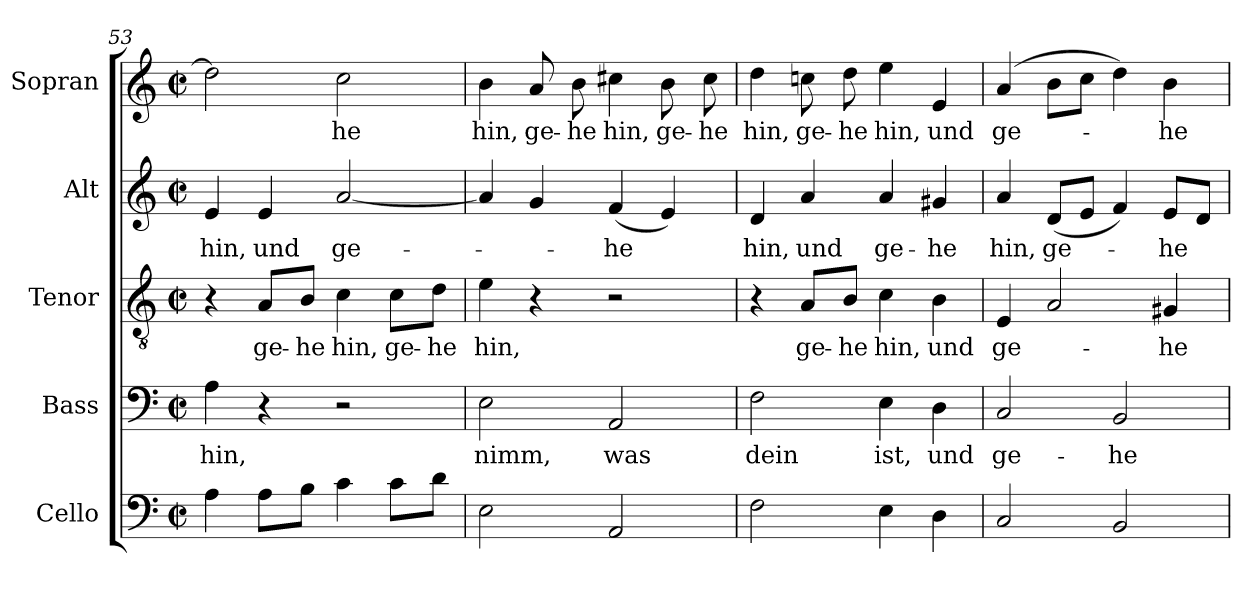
**kern	**kern	**text	**kern	**text	**kern	**text	**kern	**text
*part5	*part4	*part4	*part3	*part3	*part2	*part2	*part1	*part1
*staff5	*staff4	*staff4	*staff3	*staff3	*staff2	*staff2	*staff1	*staff1
*I"Cello	*I"Bass	*	*I"Tenor	*	*I"Alt	*	*I"Sopran	*
*	*I'B.	*	*I'T.	*	*I'A.	*	*I'S.	*
*clefF4	*clefF4	*	*clefGv2	*	*clefG2	*	*clefG2	*
*	*	*	*ITrd7c12	*	*	*	*	*
*k[]	*k[]	*	*k[]	*	*k[]	*	*k[]	*
*C:	*C:	*	*C:	*	*C:	*	*C:	*
*M2/2	*M2/2	*	*M2/2	*	*M2/2	*	*M2/2	*
*met(c|)	*met(c|)	*	*met(c|)	*	*met(c|)	*	*met(c|)	*
=53	=53	=53	=53	=53	=53	=53	=53	=53
!	!	!LO:LY:b:color=#000000	!	!	!	!	!	!
!	!	!	!	!	!	!LO:LY:b:color=#000000	!	!
4Ai\	4Ai\	hin,	4r	.	4ei/	hin,	2ddi\]	.
!	!	!	!	!LO:LY:b:color=#000000	!	!	!	!
!	!	!	!	!	!	!LO:LY:b:color=#000000	!	!
8Ai\L	4r	.	8AAi/L	ge-	4ei/	und	.	.
!	!	!	!	!LO:LY:b:color=#000000	!	!	!	!
8Bi\J	.	.	8BBi/J	-he	.	.	.	.
!	!	!	!	!LO:LY:b:color=#000000	!	!	!	!
!	!	!	!	!	!	!LO:LY:b:color=#000000	!	!
!	!	!	!	!	!	!	!	!LO:LY:b:color=#000000
4ci\	2r	.	4Ci\	hin,	[<2ai/	ge-	2cci\	-he
!	!	!	!	!LO:LY:b:color=#000000	!	!	!	!
8ci\L	.	.	8Ci\L	ge-	.	.	.	.
!	!	!	!	!LO:LY:b:color=#000000	!	!	!	!
8di\J	.	.	8Di\J	-he	.	.	.	.
=54	=54	=54	=54	=54	=54	=54	=54	=54
!	!	!LO:LY:b:color=#000000	!	!	!	!	!	!
!	!	!	!	!LO:LY:b:color=#000000	!	!	!	!
!	!	!	!	!	!	!	!	!LO:LY:b:color=#000000
2Ei\	2Ei\	nimm,	4Ei\	hin,	4ai/]	.	4bi\	hin,
!	!	!	!	!	!	!	!	!LO:LY:b:color=#000000
.	.	.	4r	.	4gi/	.	8ai/	ge-
!	!	!	!	!	!	!	!	!LO:LY:b:color=#000000
.	.	.	.	.	.	.	8bi\	-he
!	!	!LO:LY:b:color=#000000	!	!	!	!	!	!
!	!	!	!	!	!	!LO:LY:b:color=#000000	!	!
!	!	!	!	!	!	!	!	!LO:LY:b:color=#000000
2AAi/	2AAi/	was	2r	.	(4fi/	-he	4cc#Xi\	hin,
!	!	!	!	!	!	!	!	!LO:LY:b:color=#000000
.	.	.	.	.	4ei/)	.	8bi\	ge-
!	!	!	!	!	!	!	!	!LO:LY:b:color=#000000
.	.	.	.	.	.	.	8cc#i\	-he
!!LO:PB:g=z
=55	=55	=55	=55	=55	=55	=55	=55	=55
!	!	!LO:LY:b:color=#000000	!	!	!	!	!	!
!	!	!	!	!	!	!LO:LY:b:color=#000000	!	!
!	!	!	!	!	!	!	!	!LO:LY:b:color=#000000
2Fi\	2Fi\	dein	4r	.	4di/	hin,	4ddi\	hin,
!	!	!	!	!LO:LY:b:color=#000000	!	!	!	!
!	!	!	!	!	!	!LO:LY:b:color=#000000	!	!
!	!	!	!	!	!	!	!	!LO:LY:b:color=#000000
.	.	.	8AAi/L	ge-	4ai/	und	8ccni\	ge-
!	!	!	!	!LO:LY:b:color=#000000	!	!	!	!
!	!	!	!	!	!	!	!	!LO:LY:b:color=#000000
.	.	.	8BBi/J	-he	.	.	8ddi\	-he
!	!	!LO:LY:b:color=#000000	!	!	!	!	!	!
!	!	!	!	!LO:LY:b:color=#000000	!	!	!	!
!	!	!	!	!	!	!LO:LY:b:color=#000000	!	!
!	!	!	!	!	!	!	!	!LO:LY:b:color=#000000
4Ei\	4Ei\	ist,	4Ci\	hin,	4ai/	ge-	4eei\	hin,
!	!	!LO:LY:b:color=#000000	!	!	!	!	!	!
!	!	!	!	!LO:LY:b:color=#000000	!	!	!	!
!	!	!	!	!	!	!LO:LY:b:color=#000000	!	!
!	!	!	!	!	!	!	!	!LO:LY:b:color=#000000
4Di\	4Di\	und	4BBi\	und	4g#Xi/	-he	4ei/	und
=56	=56	=56	=56	=56	=56	=56	=56	=56
!	!	!LO:LY:b:color=#000000	!	!	!	!	!	!
!	!	!	!	!LO:LY:b:color=#000000	!	!	!	!
!	!	!	!	!	!	!LO:LY:b:color=#000000	!	!
!	!	!	!	!	!	!	!	!LO:LY:b:color=#000000
2Ci/	2Ci/	ge-	4EEi/	ge-	4ai/	hin,	(4ai/	ge-
!	!	!	!	!	!	!LO:LY:b:color=#000000	!	!
.	.	.	2AAi/	.	(8di/L	ge-	8bi\L	.
.	.	.	.	.	8ei/J	.	8cci\J	.
!	!	!LO:LY:b:color=#000000	!	!	!	!	!	!
2BBi/	2BBi/	-he	.	.	4fi/)	.	4ddi\)	.
!	!	!	!	!LO:LY:b:color=#000000	!	!	!	!
!	!	!	!	!	!	!LO:LY:b:color=#000000	!	!
!	!	!	!	!	!	!	!	!LO:LY:b:color=#000000
.	.	.	4GG#Xi/	-he	8ei/L	-he	4bi\	-he
.	.	.	.	.	8di/J	.	.	.
=	=	=	=	=	=	=	=	=
*-	*-	*-	*-	*-	*-	*-	*-	*-
